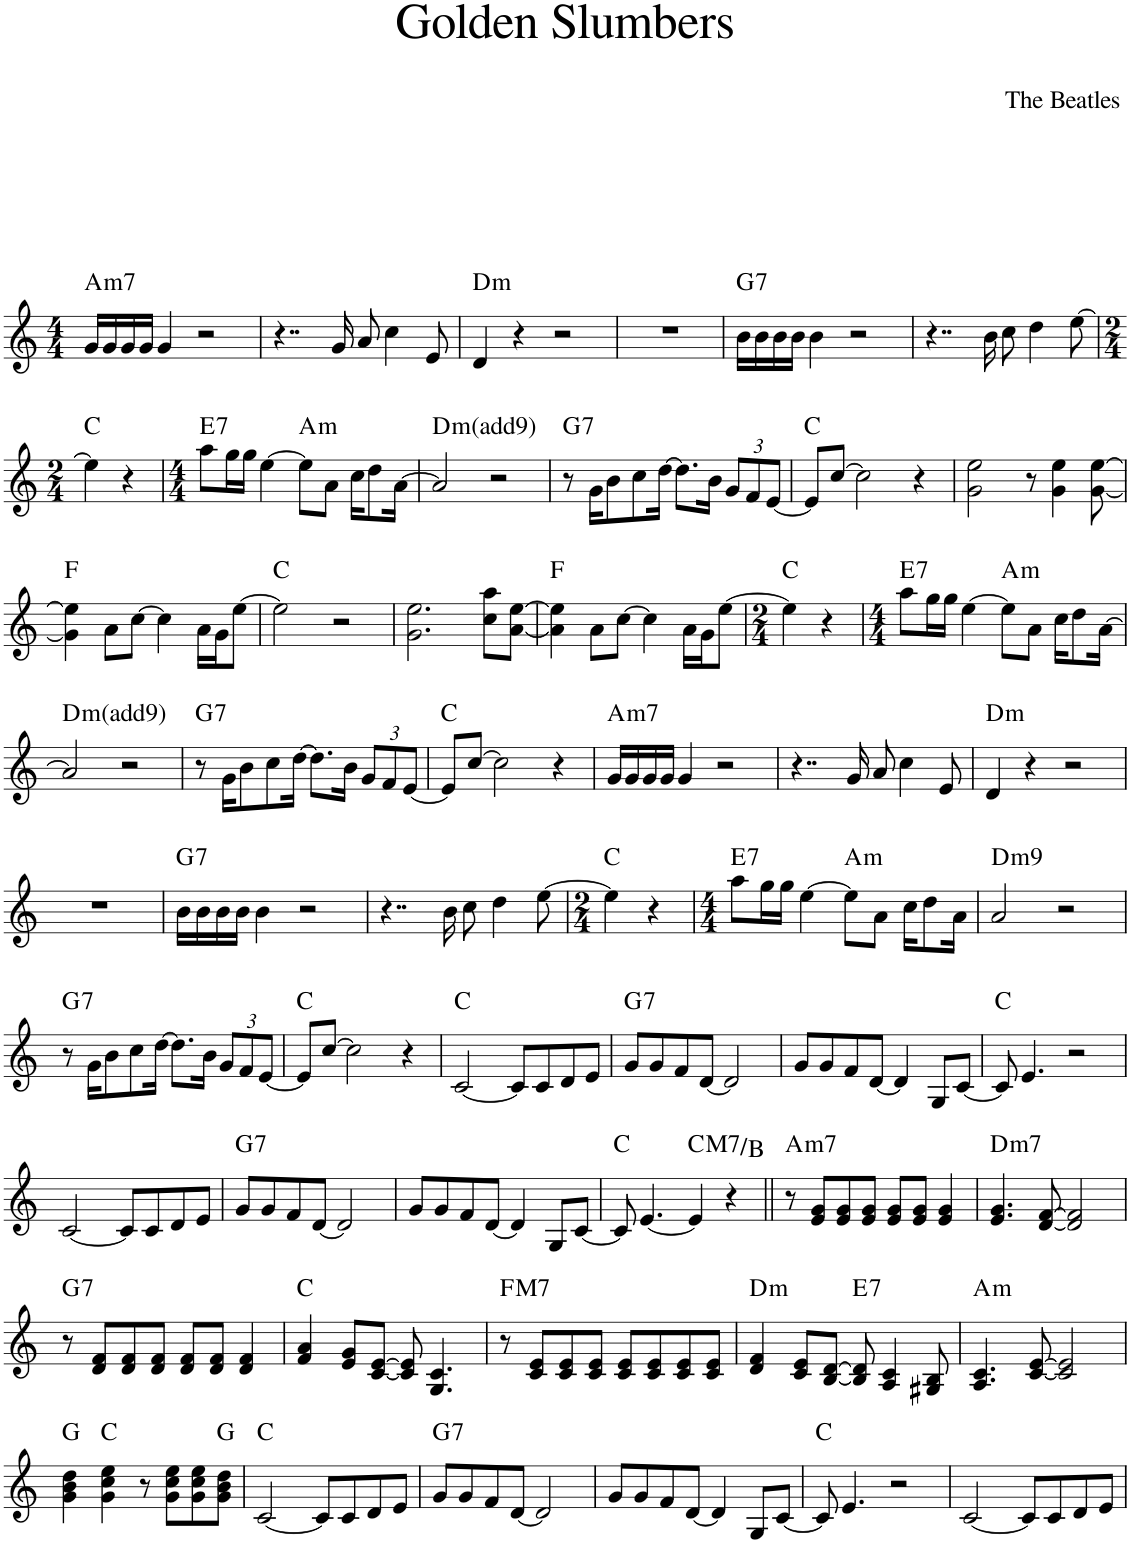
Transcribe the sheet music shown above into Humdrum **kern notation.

**kern	**harte
*part1	*part1
*staff1	*
*I"Piano	*
*I'Pno.	*
*clefG2	*
*k[]	*
*M4/4	*
=1	=1
!	!LO:H:kt=m7
16g/LL	A:min7
16g/	.
16g/	.
16g/JJ	.
4g/	.
2r	.
=2	=2
4..r	.
16g/	.
8a/	.
4cc\	.
8e/	.
=3	=3
!	!LO:H:kt=m
4d/	D:min
4r	.
2r	.
=4	=4
1r	.
=5	=5
!	!LO:H:kt=7
16b\LL	G:7
16b\	.
16b\	.
16b\JJ	.
4b\	.
2r	.
=6	=6
4..r	.
16b\	.
8cc\	.
4dd\	.
[8ee\	.
!!LO:LB:g=z
=7	=7
*M2/4	*
4ee\]	C:maj
4r	.
=8	=8
*M4/4	*
!	!LO:H:kt=7
8aa\L	E:7
16gg\L	.
16gg\JJ	.
[4ee\	.
!	!LO:H:kt=m
8ee\L]	A:min
8a\J	.
16cc\KL	.
8dd\	.
[16a\Jk	.
=9	=9
!	!LO:H:kt=m
2a/]	D:min(9)
2r	.
=10	=10
!	!LO:H:kt=7
8r	G:7
16g\KL	.
8b\	.
8cc\	.
[16dd\Jk	.
8.dd\L]	.
16b\Jk	.
*Xbrackettup	*
12g/L	.
12f/	.
[12e/J	.
=11	=11
8e/L]	C:maj
[8cc/J	.
2cc\]	.
4r	.
=12	=12
2g\ 2ee\	.
8r	.
4g\ 4ee\	.
[8g\ [8ee\	.
!!LO:LB:g=z
=13	=13
4g\] 4ee\]	F:maj
8a\L	.
[8cc\J	.
4cc\]	.
16a\LL	.
16g\J	.
[8ee\J	.
=14	=14
2ee\]	C:maj
2r	.
=15	=15
2.g\ 2.ee\	.
8cc\ 8aa\L	.
[8a\ [8ee\J	.
=16	=16
4a\] 4ee\]	F:maj
8a\L	.
[8cc\J	.
4cc\]	.
16a\LL	.
16g\J	.
[8ee\J	.
=17	=17
*M2/4	*
4ee\]	C:maj
4r	.
=18	=18
*M4/4	*
!	!LO:H:kt=7
8aa\L	E:7
16gg\L	.
16gg\JJ	.
[4ee\	.
!	!LO:H:kt=m
8ee\L]	A:min
8a\J	.
16cc\KL	.
8dd\	.
[16a\Jk	.
!!LO:LB:g=z
=19	=19
!	!LO:H:kt=m
2a/]	D:min(9)
2r	.
=20	=20
!	!LO:H:kt=7
8r	G:7
16g\KL	.
8b\	.
8cc\	.
[16dd\Jk	.
8.dd\L]	.
16b\Jk	.
12g/L	.
12f/	.
[12e/J	.
=21	=21
8e/L]	C:maj
[8cc/J	.
2cc\]	.
4r	.
=22	=22
!	!LO:H:kt=m7
16g/LL	A:min7
16g/	.
16g/	.
16g/JJ	.
4g/	.
2r	.
=23	=23
4..r	.
16g/	.
8a/	.
4cc\	.
8e/	.
=24	=24
!	!LO:H:kt=m
4d/	D:min
4r	.
2r	.
!!LO:LB:g=z
=25	=25
1r	.
=26	=26
!	!LO:H:kt=7
16b\LL	G:7
16b\	.
16b\	.
16b\JJ	.
4b\	.
2r	.
=27	=27
4..r	.
16b\	.
8cc\	.
4dd\	.
[8ee\	.
=28	=28
*M2/4	*
4ee\]	C:maj
4r	.
=29	=29
*M4/4	*
!	!LO:H:kt=7
8aa\L	E:7
16gg\L	.
16gg\JJ	.
[4ee\	.
!	!LO:H:kt=m
8ee\L]	A:min
8a\J	.
16cc\KL	.
8dd\	.
16a\Jk	.
=30	=30
!	!LO:H:kt=m9
2a/	D:min9
2r	.
!!LO:LB:g=z
=31	=31
!	!LO:H:kt=7
8r	G:7
16g\KL	.
8b\	.
8cc\	.
[16dd\Jk	.
8.dd\L]	.
16b\Jk	.
12g/L	.
12f/	.
[12e/J	.
=32	=32
8e/L]	C:maj
[8cc/J	.
2cc\]	.
4r	.
=33	=33
[2c/	C:maj
8c/L]	.
8c/	.
8d/	.
8e/J	.
=34	=34
!	!LO:H:kt=7
8g/L	G:7
8g/	.
8f/	.
[8d/J	.
2d/]	.
=35	=35
8g/L	.
8g/	.
8f/	.
[8d/J	.
4d/]	.
8G/L	.
[8c/J	.
=36	=36
8c/]	C:maj
4.e/	.
2r	.
!!LO:LB:g=z
=37	=37
[2c/	.
8c/L]	.
8c/	.
8d/	.
8e/J	.
=38	=38
!	!LO:H:kt=7
8g/L	G:7
8g/	.
8f/	.
[8d/J	.
2d/]	.
=39	=39
8g/L	.
8g/	.
8f/	.
[8d/J	.
4d/]	.
8G/L	.
[8c/J	.
=40	=40
8c/]	C:maj
[4.e/	.
!	!LO:H:kt=M7
4e/]	C:maj7/7
4r	.
=41||	=41||
!	!LO:H:kt=m7
8r	A:min7
8e/ 8g/L	.
8e/ 8g/	.
8e/ 8g/J	.
8e/ 8g/L	.
8e/ 8g/J	.
4e/ 4g/	.
=42	=42
!	!LO:H:kt=m7
4.e/ 4.g/	D:min7
[8d/ [8f/	.
2d/] 2f/]	.
!!LO:LB:g=z
=43	=43
!	!LO:H:kt=7
8r	G:7
8d/ 8f/L	.
8d/ 8f/	.
8d/ 8f/J	.
8d/ 8f/L	.
8d/ 8f/J	.
4d/ 4f/	.
=44	=44
4f/ 4a/	C:maj
8e/ 8g/L	.
[8c/ [8e/J	.
8c/] 8e/]	.
4.G/ 4.c/	.
=45	=45
!	!LO:H:kt=M7
8r	F:maj7
8c/ 8e/L	.
8c/ 8e/	.
8c/ 8e/J	.
8c/ 8e/L	.
8c/ 8e/	.
8c/ 8e/	.
8c/ 8e/J	.
=46	=46
!	!LO:H:kt=m
4d/ 4f/	D:min
8c/ 8e/L	.
[8B/ [8d/J	.
!	!LO:H:kt=7
8B/] 8d/]	E:7
4A/ 4c/	.
8G#X/ 8B/	.
=47	=47
!	!LO:H:kt=m
4.A/ 4.c/	A:min
[8c/ [8e/	.
2c/] 2e/]	.
!!LO:LB:g=z
=48	=48
4g\ 4b\ 4dd\	G:maj
4g\ 4cc\ 4ee\	C:maj
8r	.
8g\ 8cc\ 8ee\L	.
8g\ 8cc\ 8ee\	.
8g\ 8b\ 8dd\J	G:maj
=49	=49
[2c/	C:maj
8c/L]	.
8c/	.
8d/	.
8e/J	.
=50	=50
!	!LO:H:kt=7
8g/L	G:7
8g/	.
8f/	.
[8d/J	.
2d/]	.
=51	=51
8g/L	.
8g/	.
8f/	.
[8d/J	.
4d/]	.
8G/L	.
[8c/J	.
=52	=52
8c/]	C:maj
4.e/	.
2r	.
=53	=53
[2c/	.
8c/L]	.
8c/	.
8d/	.
8e/J	.
=	=
*-	*-
